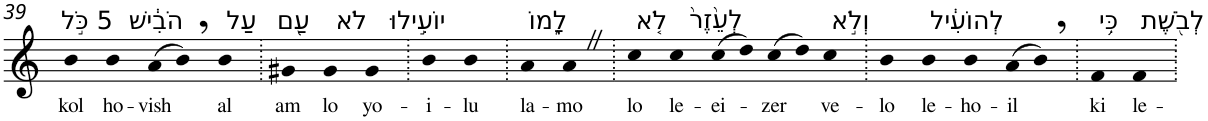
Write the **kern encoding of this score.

**kern	**text
*part1	*part1
*staff1	*staff1
*I"Piano	*
*I'Pno	*
!!LO:PB:g=z
*clefG2	*
*k[]	*
=39	=39
!LO:TX:a:t=5 כֹּ֣ל	!
!	!LO:LY:b
4b	kol
!LO:TX:a:t=הֹבִ֔ישׁ	!
!	!LO:LY:b
4b	ho-
!	!LO:LY:b
(8a	-vish
8b,)	.
!LO:TX:a:t=עַל	!
!	!LO:LY:b
4b	al
=40.	=40.
!LO:TX:a:t=עַ֖ם	!
!	!LO:LY:b
4g#X	am
!LO:TX:a:t=לֹא	!
!	!LO:LY:b
4g#	lo
!LO:TX:a:t=יוֹעִ֣ילוּ	!
!	!LO:LY:b
4g#	yo-
=41.	=41.
!	!LO:LY:b
4b	-i-
!	!LO:LY:b
4b	-lu
=42.	=42.
!LO:TX:a:t=לָ֑מוֹ	!
!	!LO:LY:b
4a	la-
!	!LO:LY:b
4aZ	-mo
=43.	=43.
!LO:TX:a:t=לֹ֤א	!
!	!LO:LY:b
4cc	lo
!LO:TX:a:t=לְעֵ֙זֶר֙	!
!	!LO:LY:b
4cc	le-
!	!LO:LY:b
(8cc	-ei-
8dd)	.
!	!LO:LY:b
(8cc	-zer
8dd)	.
!LO:TX:a:t=וְלֹ֣א	!
!	!LO:LY:b
4cc	ve-
=44.	=44.
!	!LO:LY:b
4b	-lo
!LO:TX:a:t=לְהוֹעִ֔יל	!
!	!LO:LY:b
4b	le-
!	!LO:LY:b
4b	-ho-
!	!LO:LY:b
(8a	-il
8b,)	.
=45.	=45.
!LO:TX:a:t=כִּ֥י	!
!	!LO:LY:b
4f	ki
!LO:TX:a:t=לְבֹ֖שֶׁת	!
!	!LO:LY:b
4f	le-
=.	=.
*-	*-
